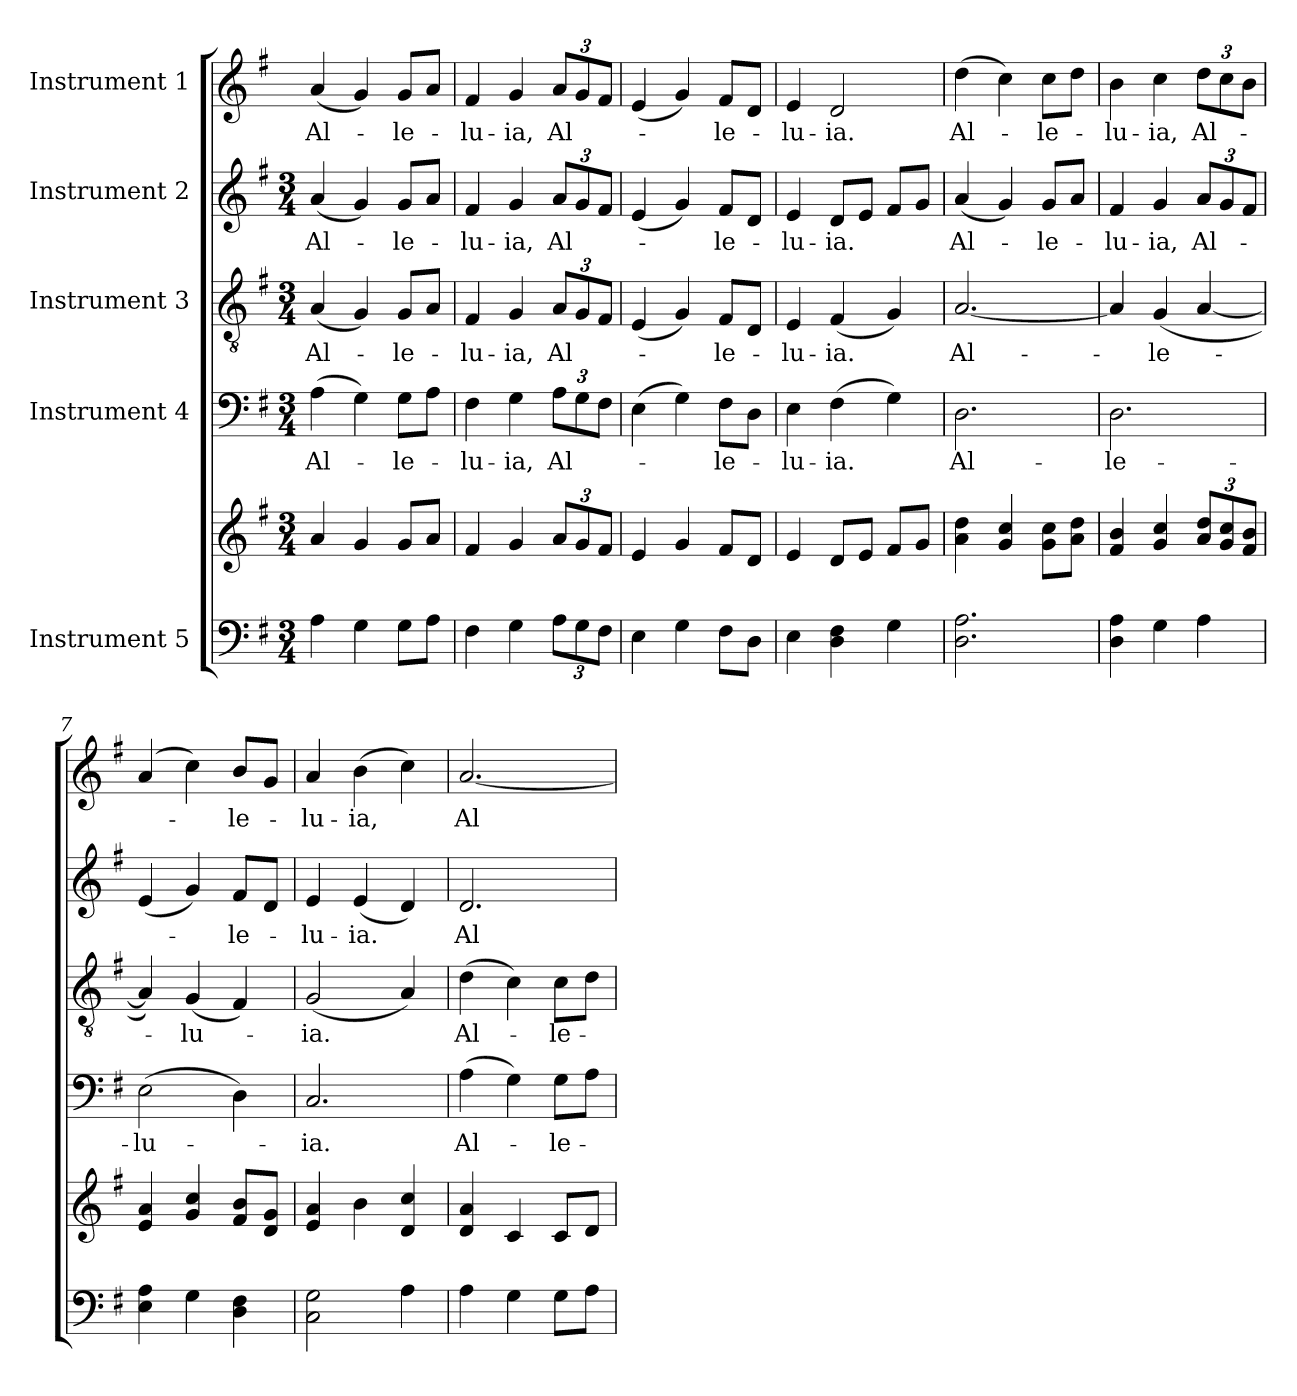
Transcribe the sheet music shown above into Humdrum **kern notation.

**kern	**kern	**kern	**text	**kern	**text	**kern	**text	**kern	**text
*part5	*part5	*part4	*part4	*part3	*part3	*part2	*part2	*part1	*part1
*staff6	*staff5	*staff4	*staff4	*staff3	*staff3	*staff2	*staff2	*staff1	*staff1
*I"Instrument 5	*	*I"Instrument 4	*	*I"Instrument 3	*	*I"Instrument 2	*	*I"Instrument 1	*
!!LO:PB:g=z
*stria5	*stria5	*stria5	*	*stria5	*	*stria5	*	*stria5	*
*clefF4	*clefG2	*clefF4	*	*clefGv2	*	*clefG2	*	*clefG2	*
*k[f#]	*k[f#]	*k[f#]	*	*k[f#]	*	*k[f#]	*	*k[f#]	*
*G:	*G:	*G:	*	*G:	*	*G:	*	*G:	*
*M3/4	*M3/4	*M3/4	*	*M3/4	*	*M3/4	*	*	*
=1	=1	=1	=1	=1	=1	=1	=1	=1	=1
!	!	!	!LO:LY:b:cj	!	!LO:LY:b:cj	!	!LO:LY:b:cj	!	!LO:LY:b:cj
4A\	4a/	(>4A\	Al-	(<4A/	Al-	(<4a/	Al-	(<4a/	Al-
4G\	4g/	4G\)	.	4G/)	.	4g/)	.	4g/)	.
!	!	!	!LO:LY:b:cj	!	!LO:LY:b:cj	!	!LO:LY:b:cj	!	!LO:LY:b:cj
8G\L	8g/L	8G\L	-le-	8G/L	-le-	8g/L	-le-	8g/L	-le-
8A\J	8a/J	8A\J	.	8A/J	.	8a/J	.	8a/J	.
=2	=2	=2	=2	=2	=2	=2	=2	=2	=2
!	!	!	!LO:LY:b:cj	!	!LO:LY:b:cj	!	!LO:LY:b:cj	!	!LO:LY:b:cj
4F#\	4f#/	4F#\	-lu-	4F#/	-lu-	4f#/	-lu-	4f#/	-lu-
!	!	!	!LO:LY:b:cj	!	!LO:LY:b:cj	!	!LO:LY:b:cj	!	!LO:LY:b:cj
4G\	4g/	4G\	-ia,	4G/	-ia,	4g/	-ia,	4g/	-ia,
*Xbrackettup	*Xbrackettup	*Xbrackettup	*	*	*	*	*	*	*
!	!	!	!LO:LY:b:cj	!	!	!	!	!	!
*	*	*	*	*Xbrackettup	*	*	*	*	*
!	!	!	!	!	!LO:LY:b:cj	!	!	!	!
*	*	*	*	*	*	*Xbrackettup	*	*	*
!	!	!	!	!	!	!	!LO:LY:b:cj	!	!
*	*	*	*	*	*	*	*	*Xbrackettup	*
!	!	!	!	!	!	!	!	!	!LO:LY:b:cj
12A\L	12a/L	12A\L	Al-	12A/L	Al-	12a/L	Al-	12a/L	Al-
12G\	12g/	12G\	.	12G/	.	12g/	.	12g/	.
12F#\J	12f#/J	12F#\J	.	12F#/J	.	12f#/J	.	12f#/J	.
=3	=3	=3	=3	=3	=3	=3	=3	=3	=3
4E\	4e/	(>4E\	.	(<4E/	.	(<4e/	.	(<4e/	.
4G\	4g/	4G\)	.	4G/)	.	4g/)	.	4g/)	.
!	!	!	!LO:LY:b:cj	!	!LO:LY:b:cj	!	!LO:LY:b:cj	!	!LO:LY:b:cj
8F#\L	8f#/L	8F#\L	-le-	8F#/L	-le-	8f#/L	-le-	8f#/L	-le-
8D\J	8d/J	8D\J	.	8D/J	.	8d/J	.	8d/J	.
=4	=4	=4	=4	=4	=4	=4	=4	=4	=4
!	!	!	!LO:LY:b:cj	!	!LO:LY:b:cj	!	!LO:LY:b:cj	!	!LO:LY:b:cj
4E\	4e/	4E\	-lu-	4E/	-lu-	4e/	-lu-	4e/	-lu-
!	!	!	!LO:LY:b:cj	!	!LO:LY:b:cj	!	!LO:LY:b:cj	!	!LO:LY:b:cj
4D\ 4F#\	8d/L	(>4F#\	-ia.	(<4F#/	-ia.	8d/L	-ia.	2d/	-ia.
.	8e/J	.	.	.	.	8e/J	.	.	.
4G\	8f#/L	4G\)	.	4G/)	.	8f#/L	.	.	.
.	8g/J	.	.	.	.	8g/J	.	.	.
!!LO:PB:g=z
=5	=5	=5	=5	=5	=5	=5	=5	=5	=5
!	!	!	!LO:LY:b:cj	!	!LO:LY:b:cj	!	!LO:LY:b:cj	!	!LO:LY:b:cj
2.A\ 2.D\	4a\ 4dd\	2.D\	Al-	[<2.A/	Al-	(<4a/	Al-	(>4dd\	Al-
.	4cc/ 4g/	.	.	.	.	4g/)	.	4cc\)	.
!	!	!	!	!	!	!	!LO:LY:b:cj	!	!LO:LY:b:cj
.	8g\ 8cc\L	.	.	.	.	8g/L	-le-	8cc\L	-le-
.	8a\ 8dd\J	.	.	.	.	8a/J	.	8dd\J	.
=6	=6	=6	=6	=6	=6	=6	=6	=6	=6
!	!	!	!LO:LY:b:cj	!	!	!	!LO:LY:b:cj	!	!LO:LY:b:cj
4D\ 4A\	4b/ 4f#/	2.D\	-le-	4A/]	.	4f#/	-lu-	4b\	-lu-
!	!	!	!	!	!LO:LY:b:cj	!	!LO:LY:b:cj	!	!LO:LY:b:cj
4G\	4g/ 4cc/	.	.	(<4G/	-le-	4g/	-ia,	4cc\	-ia,
!	!	!	!	!	!	!	!LO:LY:b:cj	!	!LO:LY:b:cj
4A\	12a/ 12dd/L	.	.	[<4A/	.	12a/L	Al-	12dd\L	Al-
.	12cc/ 12g/	.	.	.	.	12g/	.	12cc\	.
.	12b/ 12f#/J	.	.	.	.	12f#/J	.	12b\J	.
=7	=7	=7	=7	=7	=7	=7	=7	=7	=7
!	!	!	!LO:LY:b:cj	!	!	!	!	!	!
4A\ 4E\	4e/ 4a/	(>2E\	-lu-	4A/])	.	(<4e/	.	(>4a/	.
!	!	!	!	!	!LO:LY:b:cj	!	!	!	!
4G\	4g/ 4cc/	.	.	(<4G/	-lu-	4g/)	.	4cc\)	.
!	!	!	!	!	!	!	!LO:LY:b:cj	!	!LO:LY:b:cj
4D\ 4F#\	8b/ 8f#/L	4D\)	.	4F#/)	.	8f#/L	-le-	8b/L	-le-
.	8g/ 8d/J	.	.	.	.	8d/J	.	8g/J	.
=8	=8	=8	=8	=8	=8	=8	=8	=8	=8
!	!	!	!LO:LY:b:cj	!	!LO:LY:b:cj	!	!LO:LY:b:cj	!	!LO:LY:b:cj
2G\ 2C\	4e/ 4a/	2.C/	-ia.	(<2G/	-ia.	4e/	-lu-	4a/	-lu-
!	!	!	!	!	!	!	!LO:LY:b:cj	!	!LO:LY:b:cj
.	4b\	.	.	.	.	(<4e/	-ia.	(>4b\	-ia,
4A\	4d/ 4cc/	.	.	4A/)	.	4d/)	.	4cc\)	.
!!LO:LB:g=z
=9	=9	=9	=9	=9	=9	=9	=9	=9	=9
!	!	!	!LO:LY:b:cj	!	!LO:LY:b:cj	!	!LO:LY:b:cj	!	!LO:LY:b:cj
4A\	4d/ 4a/	(>4A\	Al-	(>4d\	Al-	2.d/	Al-	[<2.a/	Al-
4G\	4c/	4G\)	.	4c\)	.	.	.	.	.
!	!	!	!LO:LY:b:cj	!	!LO:LY:b:cj	!	!	!	!
8G\L	8c/L	8G\L	-le-	8c\L	-le-	.	.	.	.
8A\J	8d/J	8A\J	.	8d\J	.	.	.	.	.
=	=	=	=	=	=	=	=	=	=
*-	*-	*-	*-	*-	*-	*-	*-	*-	*-
